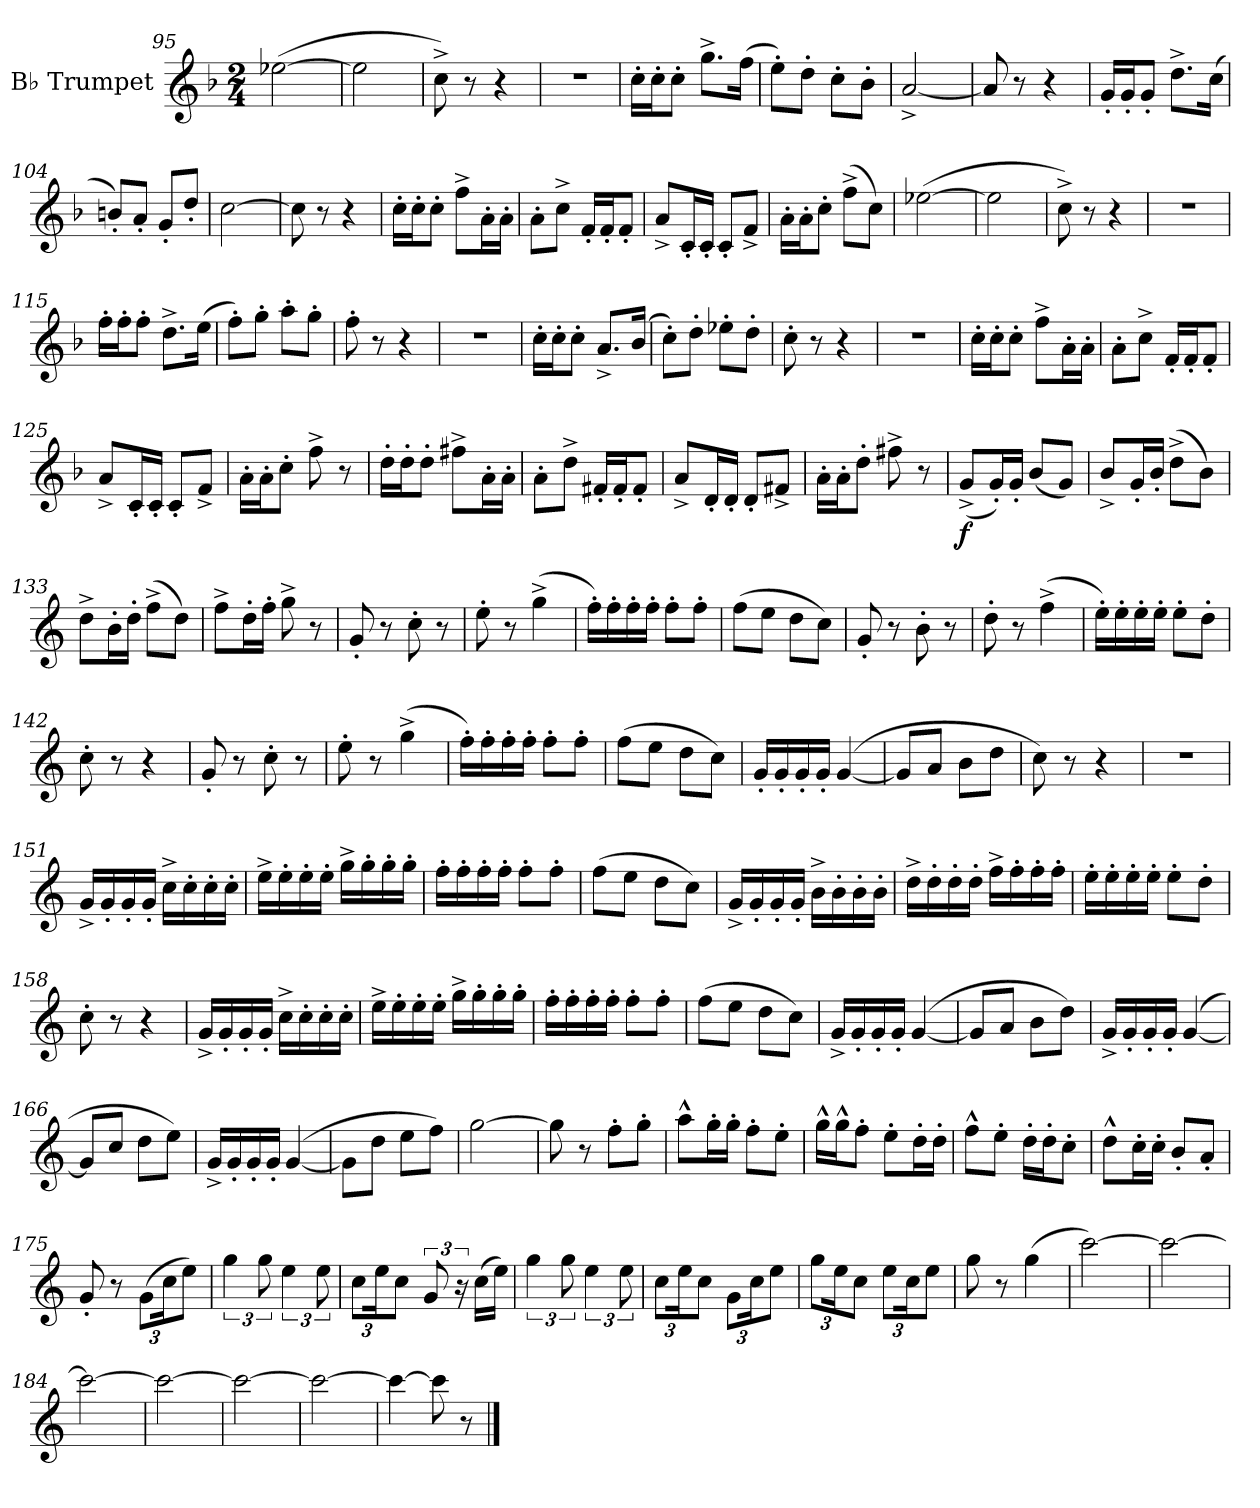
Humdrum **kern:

**kern	**dynam
*part1	*part1
*staff1	*staff1
*I"B♭ Trumpet	*
*I'B♭ Tpt.	*
*clefG2	*
*ITrd1c2	*
*k[b-e-a-]	*
*M2/4	*
=95	=95
([2dd-X\	.
=96	=96
2dd-\]	.
=97	=97
8b-^\)	.
8r	.
4r	.
=98	=98
2r	.
!!LO:LB:g=z
=99	=99
16b-'\LL	.
16b-'\J	.
8b-'\J	.
8.ff^\L	.
(16ee-\Jk	.
=100	=100
8dd'\L)	.
8cc'\J	.
8b-'\L	.
8a-'\J	.
=101	=101
[2g^/	.
=102	=102
8g/]	.
8r	.
4r	.
=103	=103
16f'/LL	.
16f'/J	.
8f'/J	.
8.cc^\L	.
(16b-\Jk	.
=104	=104
8an'/L)	.
8g'/J	.
8f'/L	.
8cc'/J	.
=105	=105
[2b-\	.
=106	=106
8b-\]	.
8r	.
4r	.
=107	=107
16b-'\LL	.
16b-'\J	.
8b-'\J	.
8ee-^\L	.
16g'\L	.
16g'\JJ	.
!!LO:LB:g=z
=108	=108
8g'\L	.
8b-^\J	.
16e-'/LL	.
16e-'/J	.
8e-'/J	.
=109	=109
8g^/L	.
16B-'/L	.
16B-'/JJ	.
8B-'/L	.
8e-^/J	.
=110	=110
16g'\LL	.
16g'\J	.
8b-'\J	.
(8ee-^\L	.
8b-\J)	.
=111	=111
([2dd-X\	.
=112	=112
2dd-\]	.
=113	=113
8b-^\)	.
8r	.
4r	.
=114	=114
2r	.
=115	=115
16ee-'\LL	.
16ee-'\J	.
8ee-'\J	.
8.cc^\L	.
(16dd\Jk	.
=116	=116
8ee-'\L)	.
8ff'\J	.
8gg'\L	.
8ff'\J	.
=117	=117
8ee-'\	.
8r	.
4r	.
=118	=118
2r	.
!!LO:LB:g=z
=119	=119
16b-'\LL	.
16b-'\J	.
8b-'\J	.
8.g^/L	.
(16a-/Jk	.
=120	=120
8b-'\L)	.
8cc'\J	.
8dd-X'\L	.
8cc'\J	.
=121	=121
8b-'\	.
8r	.
4r	.
=122	=122
2r	.
=123	=123
16b-'\LL	.
16b-'\J	.
8b-'\J	.
8ee-^\L	.
16g'\L	.
16g'\JJ	.
=124	=124
8g'\L	.
8b-^\J	.
16e-'/LL	.
16e-'/J	.
8e-'/J	.
=125	=125
8g^/L	.
16B-'/L	.
16B-'/JJ	.
8B-'/L	.
8e-^/J	.
=126	=126
16g'\LL	.
16g'\J	.
8b-'\J	.
8ee-^\	.
8r	.
!!LO:LB:g=z
=127	=127
16cc'\LL	.
16cc'\J	.
8cc'\J	.
8een^\L	.
16g'\L	.
16g'\JJ	.
=128	=128
8g'\L	.
8cc^\J	.
16en'/LL	.
16e'/J	.
8e'/J	.
=129	=129
8g^/L	.
16c'/L	.
16c'/JJ	.
8c'/L	.
8en^/J	.
=130	=130
16g'\LL	.
16g'\J	.
8cc'\J	.
8een^\	.
8r	.
=131	=131
*k[b-e-]	*
!	!LO:DY:b
(8f^/L	f
16f'/L)	.
16f'/JJ	.
(8a/L	.
8f/J)	.
=132	=132
8a^/L	.
16f'/L	.
16a'/JJ	.
(8cc^\L	.
8a\J)	.
=133	=133
8cc^\L	.
16a'\L	.
16cc'\JJ	.
(8ee-^\L	.
8cc\J)	.
!!LO:LB:g=z
=134	=134
8ee-^\L	.
16cc'\L	.
16ee-'\JJ	.
8ff^\	.
8r	.
=135	=135
8f'/	.
8r	.
8b-'\	.
8r	.
=136	=136
8dd'\	.
8r	.
(4ff^\	.
=137	=137
16ee-'\LL)	.
16ee-'\	.
16ee-'\	.
16ee-'\JJ	.
8ee-'\L	.
8ee-'\J	.
=138	=138
(8ee-\L	.
8dd\J	.
8cc\L	.
8b-\J)	.
=139	=139
8f'/	.
8r	.
8a'\	.
8r	.
=140	=140
8cc'\	.
8r	.
(4ee-^\	.
=141	=141
16dd'\LL)	.
16dd'\	.
16dd'\	.
16dd'\JJ	.
8dd'\L	.
8cc'\J	.
=142	=142
8b-'\	.
8r	.
4r	.
!!LO:LB:g=z
=143	=143
8f'/	.
8r	.
8b-'\	.
8r	.
=144	=144
8dd'\	.
8r	.
(4ff^\	.
=145	=145
16ee-'\LL)	.
16ee-'\	.
16ee-'\	.
16ee-'\JJ	.
8ee-'\L	.
8ee-'\J	.
=146	=146
(8ee-\L	.
8dd\J	.
8cc\L	.
8b-\J)	.
=147	=147
16f'/LL	.
16f'/	.
16f'/	.
16f'/JJ	.
([4f/	.
=148	=148
8f/L]	.
8g/J	.
8a\L	.
8cc\J	.
=149	=149
8b-\)	.
8r	.
4r	.
=150	=150
2r	.
=151	=151
16f^/LL	.
16f'/	.
16f'/	.
16f'/JJ	.
16b-^\LL	.
16b-'\	.
16b-'\	.
16b-'\JJ	.
!!LO:LB:g=z
=152	=152
16dd^\LL	.
16dd'\	.
16dd'\	.
16dd'\JJ	.
16ff^\LL	.
16ff'\	.
16ff'\	.
16ff'\JJ	.
=153	=153
16ee-'\LL	.
16ee-'\	.
16ee-'\	.
16ee-'\JJ	.
8ee-'\L	.
8ee-'\J	.
=154	=154
(8ee-\L	.
8dd\J	.
8cc\L	.
8b-\J)	.
=155	=155
16f^/LL	.
16f'/	.
16f'/	.
16f'/JJ	.
16a^\LL	.
16a'\	.
16a'\	.
16a'\JJ	.
=156	=156
16cc^\LL	.
16cc'\	.
16cc'\	.
16cc'\JJ	.
16ee-^\LL	.
16ee-'\	.
16ee-'\	.
16ee-'\JJ	.
=157	=157
16dd'\LL	.
16dd'\	.
16dd'\	.
16dd'\JJ	.
8dd'\L	.
8cc'\J	.
=158	=158
8b-'\	.
8r	.
4r	.
!!LO:LB:g=z
=159	=159
16f^/LL	.
16f'/	.
16f'/	.
16f'/JJ	.
16b-^\LL	.
16b-'\	.
16b-'\	.
16b-'\JJ	.
=160	=160
16dd^\LL	.
16dd'\	.
16dd'\	.
16dd'\JJ	.
16ff^\LL	.
16ff'\	.
16ff'\	.
16ff'\JJ	.
=161	=161
16ee-'\LL	.
16ee-'\	.
16ee-'\	.
16ee-'\JJ	.
8ee-'\L	.
8ee-'\J	.
=162	=162
(8ee-\L	.
8dd\J	.
8cc\L	.
8b-\J)	.
=163	=163
16f^/LL	.
16f'/	.
16f'/	.
16f'/JJ	.
([4f/	.
=164	=164
8f/L]	.
8g/J	.
8a\L	.
8cc\J)	.
=165	=165
16f^/LL	.
16f'/	.
16f'/	.
16f'/JJ	.
([4f/	.
!!LO:PB:g=z
=166	=166
8f/L]	.
8b-/J	.
8cc\L	.
8dd\J)	.
=167	=167
16f^/LL	.
16f'/	.
16f'/	.
16f'/JJ	.
([4f/	.
=168	=168
8f\L]	.
8cc\J	.
8dd\L	.
8ee-\J)	.
=169	=169
[2ff\	.
=170	=170
8ff\]	.
8r	.
8ee-'\L	.
8ff'\J	.
=171	=171
8gg^^\L	.
16ff'\L	.
16ff'\JJ	.
8ee-'\L	.
8dd'\J	.
=172	=172
16ff^^\LL	.
16ff^^\J	.
8ee-'\J	.
8dd'\L	.
16cc'\L	.
16cc'\JJ	.
=173	=173
8ee-^^\L	.
8dd'\J	.
16cc'\LL	.
16cc'\J	.
8b-'\J	.
=174	=174
8cc^^\L	.
16b-'\L	.
16b-'\JJ	.
8a'/L	.
8g'/J	.
!!LO:LB:g=z
=175	=175
8f'/	.
8r	.
*Xbrackettup	*
(12f\L	.
24b-\K	.
8dd\J)	.
=176	=176
*brackettup	*
6ff\	.
12ff\	.
6dd\	.
12dd\	.
=177	=177
*Xbrackettup	*
12b-\L	.
24dd\K	.
8b-\J	.
*brackettup	*
12f/	.
24r	.
(16b-\LL	.
16dd\JJ)	.
=178	=178
6ff\	.
12ff\	.
6dd\	.
12dd\	.
=179	=179
*Xbrackettup	*
12b-\L	.
24dd\K	.
8b-\J	.
12f\L	.
24b-\K	.
8dd\J	.
=180	=180
12ff\L	.
24dd\K	.
8b-\J	.
12dd\L	.
24b-\K	.
8dd\J	.
=181	=181
8ff\	.
8r	.
(4ff\	.
=182	=182
[2bb-\)	.
=183	=183
2bb-\_	.
!!LO:LB:g=z
=184	=184
2bb-\_	.
=185	=185
2bb-\_	.
=186	=186
2bb-\_	.
=187	=187
2bb-\_	.
=188	=188
4bb-\_	.
8bb-\]	.
8r	.
==	==
*-	*-
